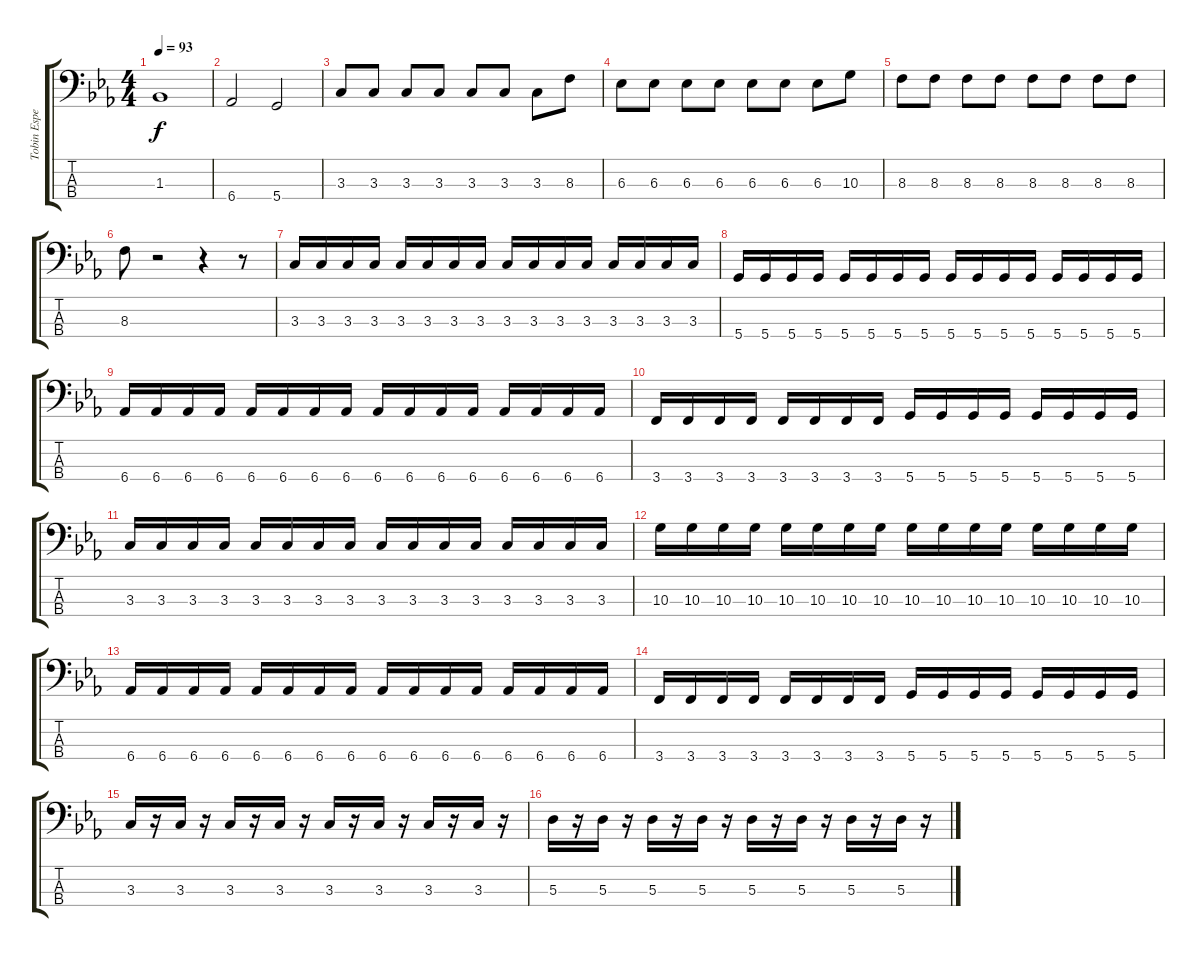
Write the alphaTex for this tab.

\track ("Tobin Esperance" "Tobin Espe") {instrument electricbassfinger}
\staff {score tabs}
\tuning (G2 D2 A1 D1) {hide}
\ts (4 4)
\tempo 93
\clef f4
\ks cminor
1.3.1{dy f} |
6.4.2 5.4.2 |
3.3.8 3.3.8 3.3.8 3.3.8 3.3.8 3.3.8 3.3.8 8.3.8 |
6.3.8 6.3.8 6.3.8 6.3.8 6.3.8 6.3.8 6.3.8 10.3.8 |
8.3.8 8.3.8 8.3.8 8.3.8 8.3.8 8.3.8 8.3.8 8.3.8 |
8.3.8 r.2 r.4 r.8 |
3.3.16 3.3.16 3.3.16 3.3.16 3.3.16 3.3.16 3.3.16 3.3.16 3.3.16 3.3.16 3.3.16 3.3.16 3.3.16 3.3.16 3.3.16 3.3.16 |
5.4.16 5.4.16 5.4.16 5.4.16 5.4.16 5.4.16 5.4.16 5.4.16 5.4.16 5.4.16 5.4.16 5.4.16 5.4.16 5.4.16 5.4.16 5.4.16 |
6.4.16 6.4.16 6.4.16 6.4.16 6.4.16 6.4.16 6.4.16 6.4.16 6.4.16 6.4.16 6.4.16 6.4.16 6.4.16 6.4.16 6.4.16 6.4.16 |
3.4.16 3.4.16 3.4.16 3.4.16 3.4.16 3.4.16 3.4.16 3.4.16 5.4.16 5.4.16 5.4.16 5.4.16 5.4.16 5.4.16 5.4.16 5.4.16 |
3.3.16 3.3.16 3.3.16 3.3.16 3.3.16 3.3.16 3.3.16 3.3.16 3.3.16 3.3.16 3.3.16 3.3.16 3.3.16 3.3.16 3.3.16 3.3.16 |
10.3.16 10.3.16 10.3.16 10.3.16 10.3.16 10.3.16 10.3.16 10.3.16 10.3.16 10.3.16 10.3.16 10.3.16 10.3.16 10.3.16 10.3.16 10.3.16 |
6.4.16 6.4.16 6.4.16 6.4.16 6.4.16 6.4.16 6.4.16 6.4.16 6.4.16 6.4.16 6.4.16 6.4.16 6.4.16 6.4.16 6.4.16 6.4.16 |
3.4.16 3.4.16 3.4.16 3.4.16 3.4.16 3.4.16 3.4.16 3.4.16 5.4.16 5.4.16 5.4.16 5.4.16 5.4.16 5.4.16 5.4.16 5.4.16 |
3.3.16 r.16 3.3.16 r.16 3.3.16 r.16 3.3.16 r.16 3.3.16 r.16 3.3.16 r.16 3.3.16 r.16 3.3.16 r.16 |
5.3.16 r.16 5.3.16 r.16 5.3.16 r.16 5.3.16 r.16 5.3.16 r.16 5.3.16 r.16 5.3.16 r.16 5.3.16 r.16
